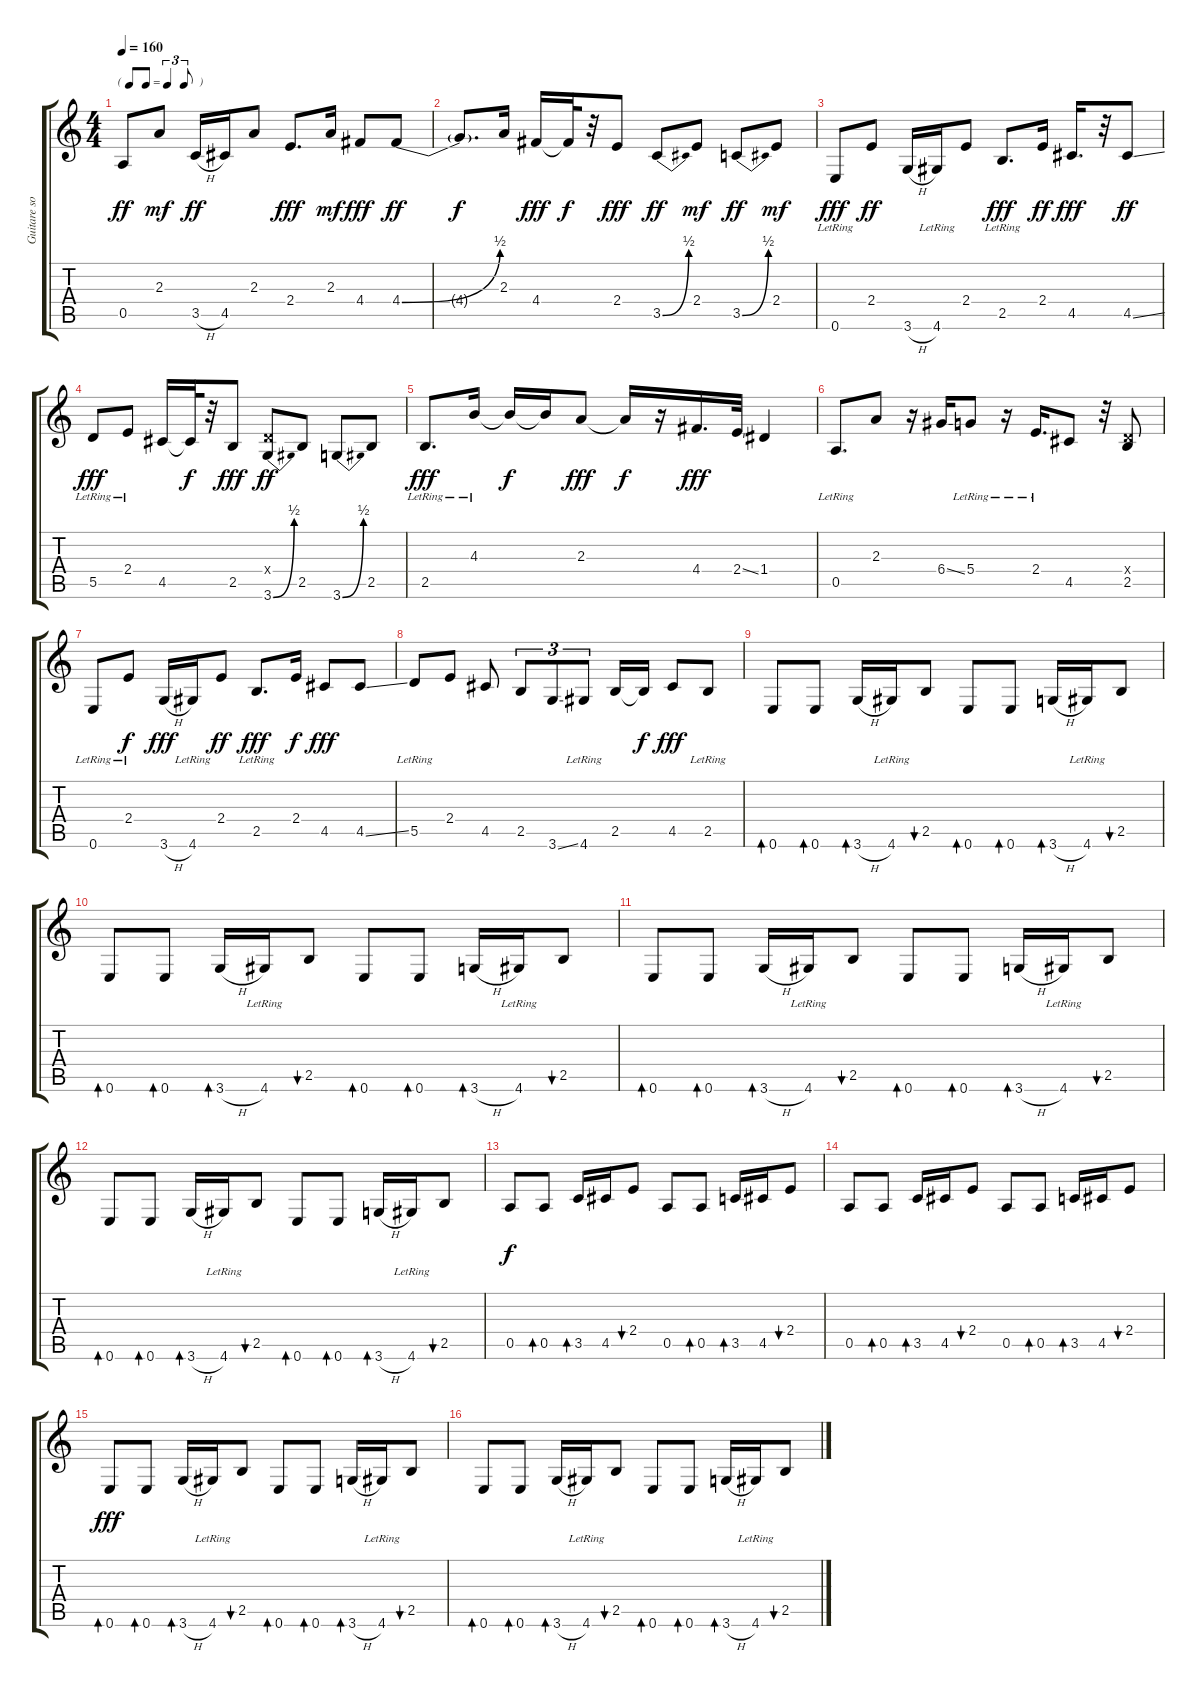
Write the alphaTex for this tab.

\track ("Guitare solo" "Guitare so") {instrument electricguitarclean}
\staff {score tabs}
\tuning (E4 B3 G3 D3 A2 E2) {hide}
\ts (4 4)
\tf triplet8th
\tempo 160
\clef g2
\ks c
0.5.8{dy ff} 2.3.8{dy mf} 3.5{h}.16{dy ff} 4.5.16 2.3.8 2.4.8{d dy fff} 2.3.16{dy mf} 4.4.8{dy fff} 4.4{be (bend 0 0 60 2)}.8{dy ff} |
4.4{t}.8{d dy f} 2.3.16 4.4.16{dy fff} 4.4{t}.32{dy f} r.32 2.4.8{dy fff} 3.5{be (bend 0 0 60 2)}.8{dy ff} 2.4.8{dy mf} 3.5{be (bend 0 0 60 2)}.8{dy ff} 2.4.8{dy mf} |
0.6{lr}.8{dy fff} 2.4.8{dy ff} 3.6{h}.16 4.6{lr}.16 2.4.8 2.5{lr}.8{d dy fff} 2.4.16{dy ff} 4.5.16{d dy fff} r.32 4.5{ss}.8{dy ff} |
5.5{lr}.8{dy fff} 2.4{lr}.8 4.5.16 4.5{t}.32{dy f} r.32 2.5.8{dy fff} (0.4{x} 3.6{be (bend 0 0 60 2)}).8{dy ff} 2.5.8 3.6{be (bend 0 0 60 2)}.8 2.5.8 |
2.5{lr}.8{d dy fff} 4.3{lr}.16 4.3{t}.16{dy f} 4.3{t}.16 2.3.8{dy fff} 2.3{t}.16{dy f} r.16 4.4.16{d dy fff} 2.4{ss}.32 1.4.4 |
0.5{lr}.8{d} 2.3.8 r.16 6.4{ss}.16 5.4{lr}.8 r.16 2.4{lr}.16{d} 4.5.8 r.32 (0.4{x} 2.5).8 |
0.6{lr}.8 2.4{lr}.8{dy f} 3.6{h}.16{dy fff} 4.6{lr}.16 2.4.8{dy ff} 2.5{lr}.8{d dy fff} 2.4.16{dy f} 4.5.8{dy fff} 4.5{ss}.8 |
5.5{lr}.8 2.4.8 4.5.8 2.5.8{tu (3 2)} 3.6{ss}.8{tu (3 2)} 4.6{lr}.8{tu (3 2)} 2.5.16 2.5{t}.16{dy f} 4.5.8{dy fff} 2.5{lr}.8 |
0.6.8{bd 120 instrument acousticguitarsteel} 0.6.8{bd 120} 3.6{h}.16{bd 30} 4.6{lr}.16 2.5.8{bu 30} 0.6.8{bd 120} 0.6.8{bd 120} 3.6{h}.16{bd 30} 4.6{lr}.16 2.5.8{bu 30} |
0.6.8{bd 120} 0.6.8{bd 120} 3.6{h}.16{bd 30} 4.6{lr}.16 2.5.8{bu 30} 0.6.8{bd 120} 0.6.8{bd 120} 3.6{h}.16{bd 30} 4.6{lr}.16 2.5.8{bu 30} |
0.6.8{bd 120} 0.6.8{bd 120} 3.6{h}.16{bd 30} 4.6{lr}.16 2.5.8{bu 30} 0.6.8{bd 120} 0.6.8{bd 120} 3.6{h}.16{bd 30} 4.6{lr}.16 2.5.8{bu 30} |
0.6.8{bd 120} 0.6.8{bd 120} 3.6{h}.16{bd 30} 4.6{lr}.16 2.5.8{bu 30} 0.6.8{bd 120} 0.6.8{bd 120} 3.6{h}.16{bd 30} 4.6{lr}.16 2.5.8{bu 30} |
0.5.8{dy f} 0.5.8{bd 120} 3.5.16{bd 30} 4.5.16 2.4.8{bu 30} 0.5.8 0.5.8{bd 120} 3.5.16{bd 30} 4.5.16 2.4.8{bu 30} |
0.5.8 0.5.8{bd 120} 3.5.16{bd 30} 4.5.16 2.4.8{bu 30} 0.5.8 0.5.8{bd 120} 3.5.16{bd 30} 4.5.16 2.4.8{bu 30} |
0.6.8{bd 120 dy fff} 0.6.8{bd 120} 3.6{h}.16{bd 30} 4.6{lr}.16 2.5.8{bu 30} 0.6.8{bd 120} 0.6.8{bd 120} 3.6{h}.16{bd 30} 4.6{lr}.16 2.5.8{bu 30} |
0.6.8{bd 120} 0.6.8{bd 120} 3.6{h}.16{bd 30} 4.6{lr}.16 2.5.8{bu 30} 0.6.8{bd 120} 0.6.8{bd 120} 3.6{h}.16{bd 30} 4.6{lr}.16 2.5.8{bu 30}
